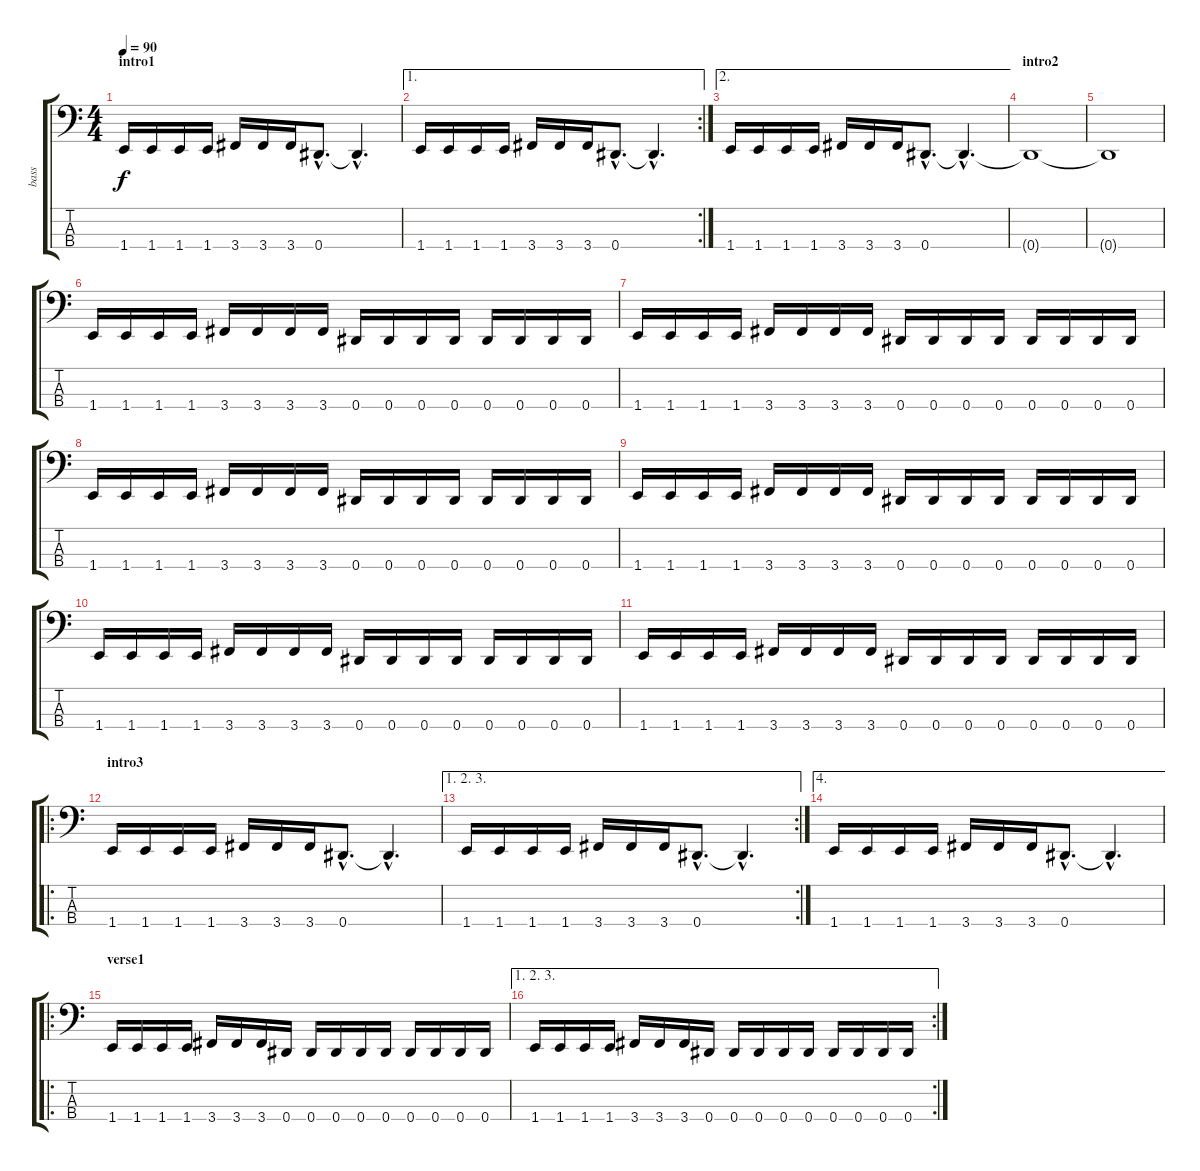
\track ("bass" "bass") {instrument electricbassfinger}
\staff {score tabs}
\tuning (Gb2 Db2 Ab1 Eb1) {hide}
\ts (4 4)
\section ("" "intro1")
\tempo 90
\clef f4
\ks c
1.4.16{dy f instrument electricbassfinger} 1.4.16 1.4.16 1.4.16 3.4.16 3.4.16 3.4.16 0.4{hac}.8{d} 0.4{hac t}.4{d} |
\ae 1
\rc 2
1.4.16 1.4.16 1.4.16 1.4.16 3.4.16 3.4.16 3.4.16 0.4{hac}.8{d} 0.4{hac t}.4{d} |
\ae 2
1.4.16 1.4.16 1.4.16 1.4.16 3.4.16 3.4.16 3.4.16 0.4{hac}.8{d} 0.4{hac t}.4{d} |
\section ("" "intro2")
0.4{t}.1 |
0.4{t}.1 |
1.4.16 1.4.16 1.4.16 1.4.16 3.4.16 3.4.16 3.4.16 3.4.16 0.4.16 0.4.16 0.4.16 0.4.16 0.4.16 0.4.16 0.4.16 0.4.16 |
1.4.16 1.4.16 1.4.16 1.4.16 3.4.16 3.4.16 3.4.16 3.4.16 0.4.16 0.4.16 0.4.16 0.4.16 0.4.16 0.4.16 0.4.16 0.4.16 |
1.4.16 1.4.16 1.4.16 1.4.16 3.4.16 3.4.16 3.4.16 3.4.16 0.4.16 0.4.16 0.4.16 0.4.16 0.4.16 0.4.16 0.4.16 0.4.16 |
1.4.16 1.4.16 1.4.16 1.4.16 3.4.16 3.4.16 3.4.16 3.4.16 0.4.16 0.4.16 0.4.16 0.4.16 0.4.16 0.4.16 0.4.16 0.4.16 |
1.4.16 1.4.16 1.4.16 1.4.16 3.4.16 3.4.16 3.4.16 3.4.16 0.4.16 0.4.16 0.4.16 0.4.16 0.4.16 0.4.16 0.4.16 0.4.16 |
1.4.16 1.4.16 1.4.16 1.4.16 3.4.16 3.4.16 3.4.16 3.4.16 0.4.16 0.4.16 0.4.16 0.4.16 0.4.16 0.4.16 0.4.16 0.4.16 |
\ro
\section ("" "intro3")
1.4.16 1.4.16 1.4.16 1.4.16 3.4.16 3.4.16 3.4.16 0.4{hac}.8{d} 0.4{hac t}.4{d} |
\ae (1 2 3)
\rc 2
1.4.16 1.4.16 1.4.16 1.4.16 3.4.16 3.4.16 3.4.16 0.4{hac}.8{d} 0.4{hac t}.4{d} |
\ae 4
1.4.16 1.4.16 1.4.16 1.4.16 3.4.16 3.4.16 3.4.16 0.4{hac}.8{d} 0.4{hac t}.4{d} |
\ro
\section ("" "verse1")
1.4.16 1.4.16 1.4.16 1.4.16 3.4.16 3.4.16 3.4.16 0.4.16 0.4.16 0.4.16 0.4.16 0.4.16 0.4.16 0.4.16 0.4.16 0.4.16 |
\ae (1 2 3)
\rc 2
1.4.16 1.4.16 1.4.16 1.4.16 3.4.16 3.4.16 3.4.16 0.4.16 0.4.16 0.4.16 0.4.16 0.4.16 0.4.16 0.4.16 0.4.16 0.4.16
